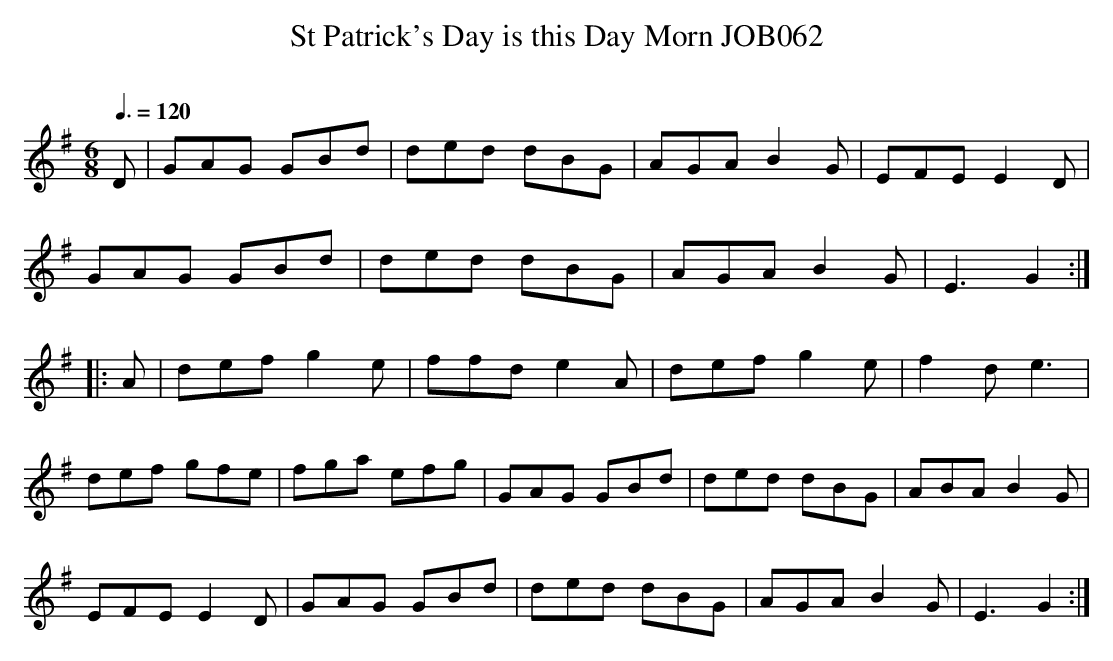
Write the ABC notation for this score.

X:1
T:St Patrick's Day is this Day Morn JOB062
M:6/8
L:1/8
O:
Q:3/8=120
K:G
D|GAG GBd|ded dBG|AGAB2 G|EFE E2D|
GAG GBd|ded dBG|AGA B2 G|E3 G2:|
|:A |def g2 e|ffd e2 A|def g2 e|f2d e3|
def gfe|fga efg|GAG GBd|ded dBG|ABA B2 G|
EFE E2 D|GAG GBd|ded dBG|AGA B2 G|E3 G2:|
